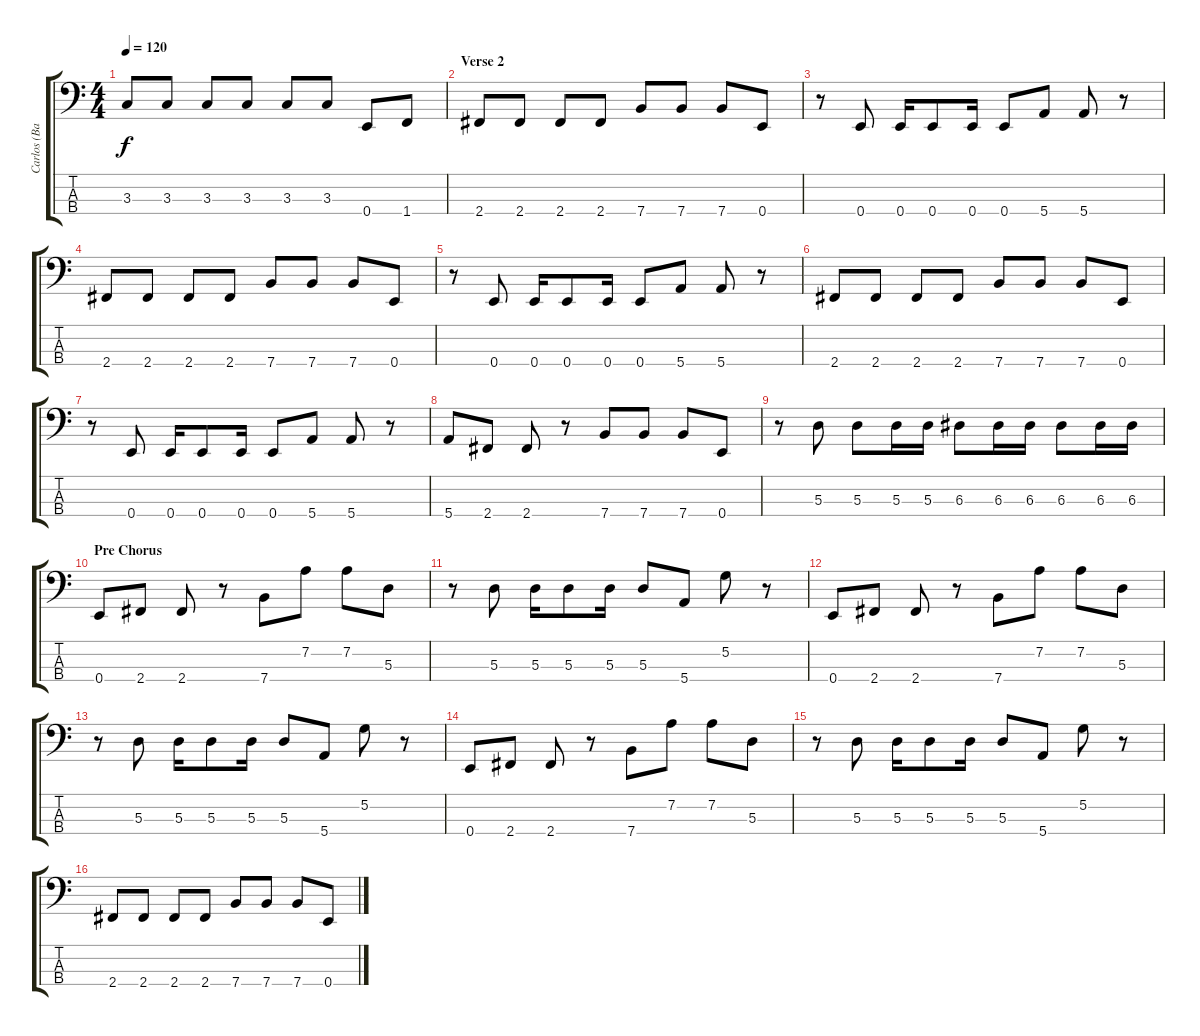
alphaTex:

\track ("Carlos (Bass)" "Carlos (Ba") {instrument electricbasspick}
\staff {score tabs}
\tuning (G2 D2 A1 E1) {hide}
\ts (4 4)
\tempo 120
\clef f4
\ks c
3.3.8{dy f} 3.3.8 3.3.8 3.3.8 3.3.8 3.3.8 0.4.8 1.4.8 |
\section ("" "Verse 2")
2.4.8 2.4.8 2.4.8 2.4.8 7.4.8 7.4.8 7.4.8 0.4.8 |
r.8 0.4.8 0.4.16 0.4.8 0.4.16 0.4.8 5.4.8 5.4.8 r.8 |
2.4.8 2.4.8 2.4.8 2.4.8 7.4.8 7.4.8 7.4.8 0.4.8 |
r.8 0.4.8 0.4.16 0.4.8 0.4.16 0.4.8 5.4.8 5.4.8 r.8 |
2.4.8 2.4.8 2.4.8 2.4.8 7.4.8 7.4.8 7.4.8 0.4.8 |
r.8 0.4.8 0.4.16 0.4.8 0.4.16 0.4.8 5.4.8 5.4.8 r.8 |
5.4.8 2.4.8 2.4.8 r.8 7.4.8 7.4.8 7.4.8 0.4.8 |
r.8 5.3.8 5.3.8 5.3.16 5.3.16 6.3.8 6.3.16 6.3.16 6.3.8 6.3.16 6.3.16 |
\section ("" "Pre Chorus")
0.4.8 2.4.8 2.4.8 r.8 7.4.8 7.2.8 7.2.8 5.3.8 |
r.8 5.3.8 5.3.16 5.3.8 5.3.16 5.3.8 5.4.8 5.2.8 r.8 |
0.4.8 2.4.8 2.4.8 r.8 7.4.8 7.2.8 7.2.8 5.3.8 |
r.8 5.3.8 5.3.16 5.3.8 5.3.16 5.3.8 5.4.8 5.2.8 r.8 |
0.4.8 2.4.8 2.4.8 r.8 7.4.8 7.2.8 7.2.8 5.3.8 |
r.8 5.3.8 5.3.16 5.3.8 5.3.16 5.3.8 5.4.8 5.2.8 r.8 |
2.4.8 2.4.8 2.4.8 2.4.8 7.4.8 7.4.8 7.4.8 0.4.8
